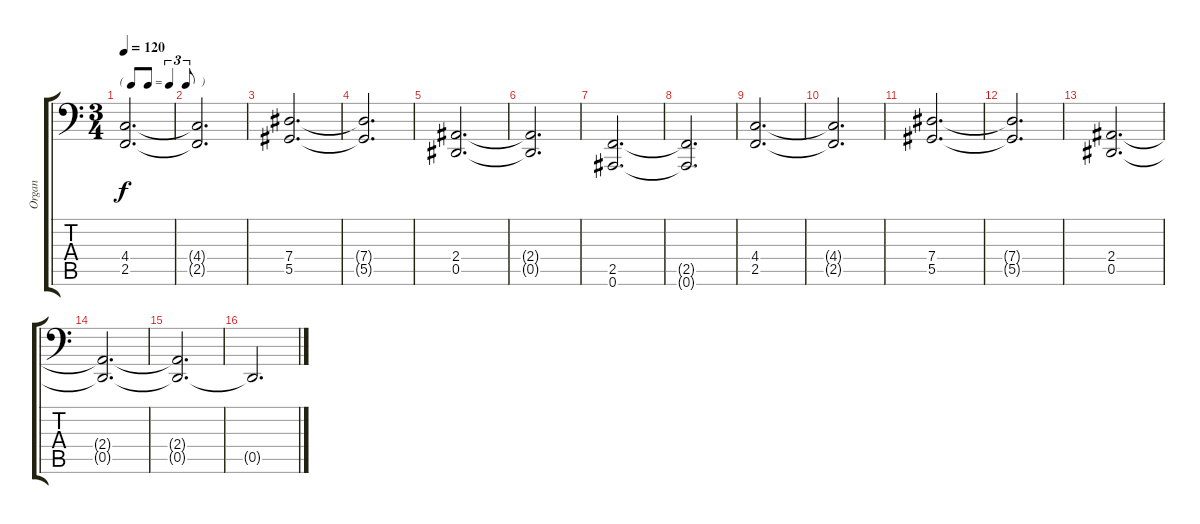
\track ("Organ" "Organ") {instrument churchorgan}
\staff {score tabs}
\tuning (Bb3 F3 Db3 Ab2 Eb2 Bb1) {hide}
\ts (3 4)
\tf triplet8th
\tempo 120
\clef f4
\ks c
(4.4 2.5).2{d dy f} |
(4.4{t} 2.5{t}).2{d} |
(7.4 5.5).2{d} |
(7.4{t} 5.5{t}).2{d} |
(2.4 0.5).2{d} |
(2.4{t} 0.5{t}).2{d} |
(2.5 0.6).2{d} |
(2.5{t} 0.6{t}).2{d} |
(4.4 2.5).2{d} |
(4.4{t} 2.5{t}).2{d} |
(7.4 5.5).2{d} |
(7.4{t} 5.5{t}).2{d} |
(2.4 0.5).2{d} |
(2.4{t} 0.5{t}).2{d} |
(2.4{t} 0.5{t}).2{d} |
0.5{t}.2{d}
